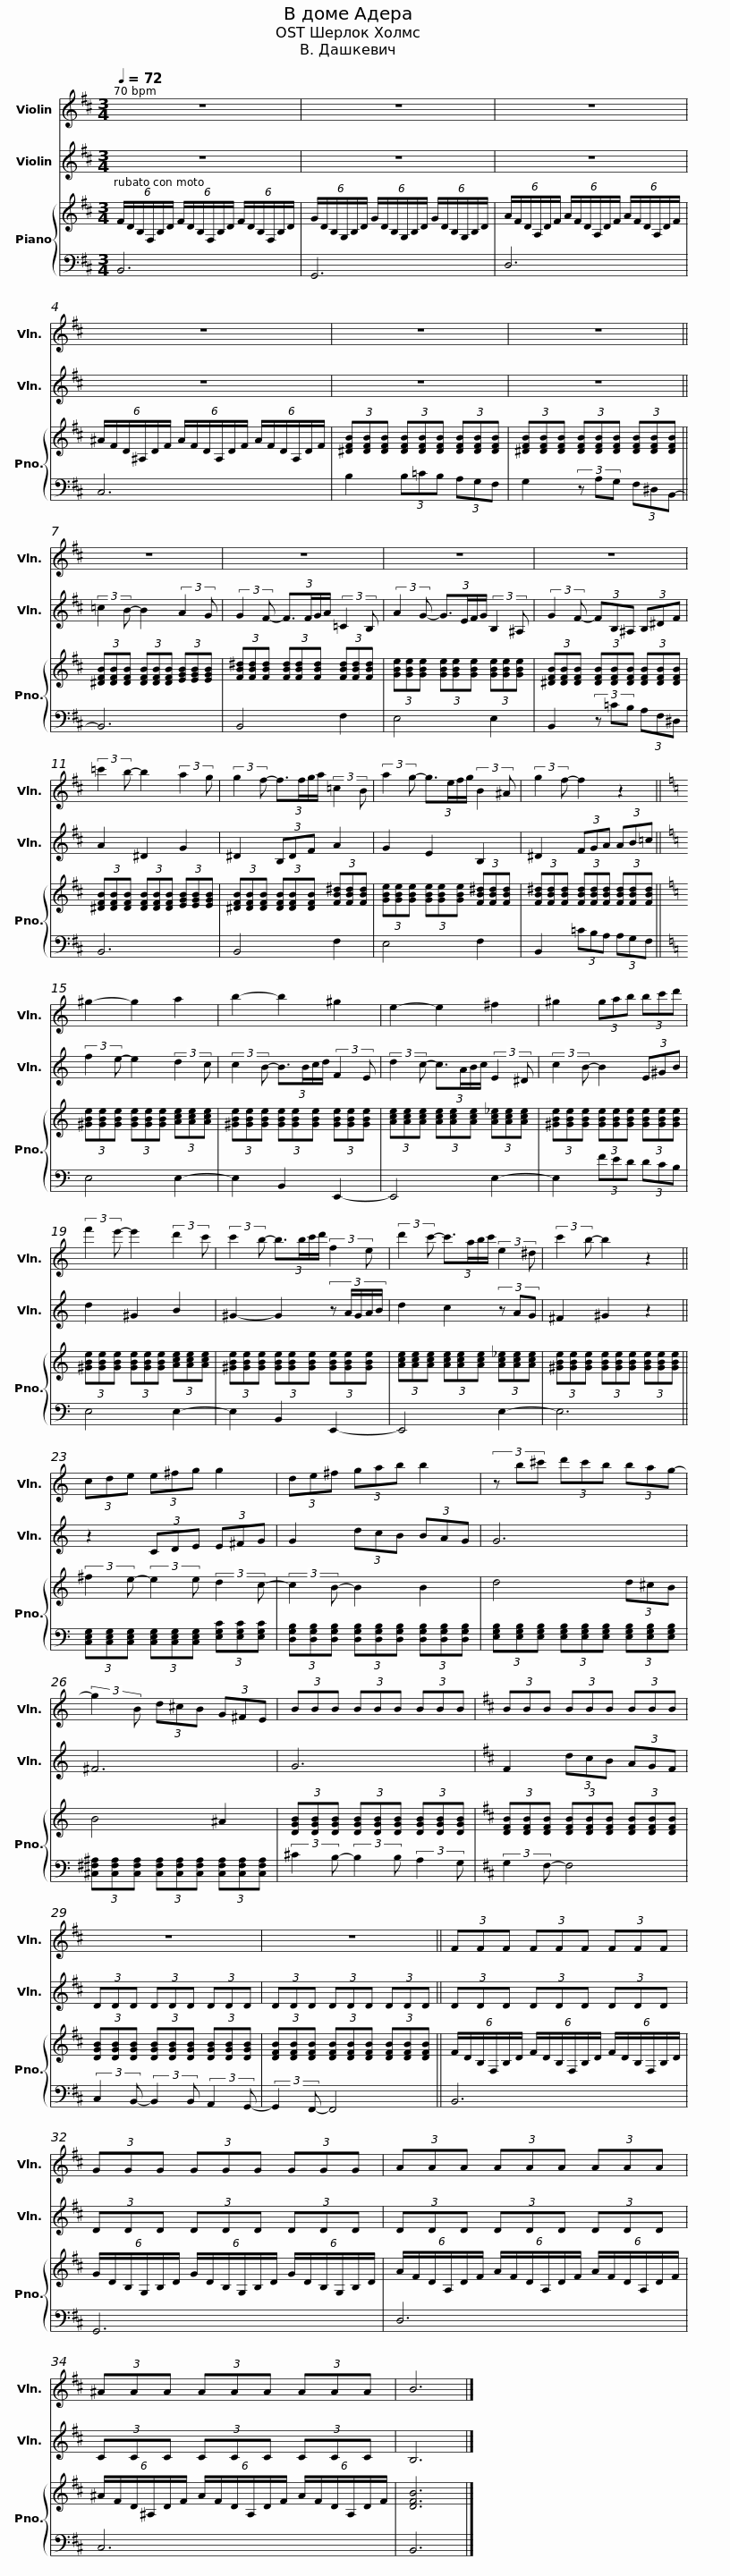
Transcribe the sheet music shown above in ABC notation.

X:1
%%score 1 2 { 3 | 4 }
L:1/8
Q:1/4=72
M:3/4
I:linebreak $
K:D
V:1 treble
V:2 treble
V:3 treble
V:4 bass
V:1
 z6 | z6 |$ z6 | z6 |$ z6 | %5
 z6 || z6 | z6 |$ z6 | z6 | %10
 (3:2:2=c'2 b- b2 (3:2:2a2 g |$ (3:2:2g2 f- (3:2:4f3/2f/g/a/ (3:2:2=c2 B | (3:2:2a2 g- (3:2:4g3/2e/f/g/ (3:2:2B2 ^A | (3:2:2g2 f- f2 z2 ||$[K:C] ^g2- g2 a2 | %15
 b2- b2 ^g2 | e2- e2 ^f2 | ^g2 (3gab (3bc'd' |$ (3:2:2f'2 e'- e'2 (3:2:2d'2 c' | (3:2:2c'2 b- (3:2:4b3/2b/c'/d'/ (3:2:2f2 e | %20
 (3:2:2d'2 c'- (3:2:4c'3/2a/b/c'/ (3:2:2e2 ^d |$ (3:2:2c'2 b- b2 z2 || (3cde (3e^fg g2 | (3de^f (3gab b2 | (3z b^c' (3d'c'b (3bag- |$ %25
 (3:2:2g2 B (3d^cB (3G^FE | (3BBB (3BBB (3BBB |[K:D] (3BBB (3BBB (3BBB | z6 |$ z6 || %30
 (3FFF (3FFF (3FFF |$ (3GGG (3GGG (3GGG | (3AAA (3AAA (3AAA |$ (3^AAA (3AAA (3AAA | B6 |] %35
V:2
 z6 | z6 |$ z6 | z6 |$ z6 | %5
 z6 || (3:2:2=c2 B- B2 (3:2:2A2 G | (3:2:2G2 F- (3:2:4F3/2F/G/A/ (3:2:2=C2 B, |$ (3:2:2A2 G- (3:2:4G3/2E/F/G/ (3:2:2B,2 ^A, | (3:2:2G2 F- (3FB,^A, (3B,^DF | %10
 A2 ^D2 G2 |$ ^D2 (3B,DF A2 | G2 E2 B,2 | ^D2 (3FGA (3AB=c ||$[K:C] (3:2:2f2 e- e2 (3:2:2d2 c | %15
 (3:2:2c2 B- (3:2:4B3/2B/c/d/ (3:2:2F2 E | (3:2:2d2 c- (3:2:4c3/2A/B/c/ (3:2:2E2 ^D | (3:2:2c2 B- B2 (3E^GB |$ d2 ^G2 B2 | ^G2- G2 (3:2:5z A/G/A/B/ | %20
 d2 c2 (3z AG |$ ^F2 ^G2 z2 || z2 (3CDE (3E^FG | G2 (3dcB (3BAG | G6 |$ %25
 ^F6 | G6 |[K:D] F2 (3dcB (3AGF | (3DDD (3DDD (3DDD |$ (3DDD (3DDD (3DDD || %30
 (3DDD (3DDD (3DDD |$ (3DDD (3DDD (3DDD | (3DDD (3DDD (3DDD |$ (3CCC (3CCC (3CCC | B,6 |] %35
V:3
 (6:4:6F/D/B,/F,/B,/D/ (6:4:6F/D/B,/F,/B,/D/ (6:4:6F/D/B,/F,/B,/D/ | (6:4:6G/D/B,/G,/B,/D/ (6:4:6G/D/B,/G,/B,/D/ (6:4:6G/D/B,/G,/B,/D/ |$ (6:4:6A/F/D/A,/D/F/ (6:4:6A/F/D/A,/D/F/ (6:4:6A/F/D/A,/D/F/ | (6:4:6^A/F/D/^A,/D/F/ (6:4:6A/F/D/A,/D/F/ (6:4:6A/F/D/A,/D/F/ |$ (3[^DFB][DFB][DFB] (3[DFB][DFB][DFB] (3[DFB][DFB][DFB] | %5
 (3[^DFB][DFB][DFB] (3[DFB][DFB][DFB] (3[DFB][DFB][DFB] || (3[^DFB][DFB][DFB] (3[DFB][DFB][DFB] (3[EGB][EGB][EGB] | (3[FB^d][FBd][FBd] (3[FBd][FBd][FBd] (3[FBd][FBd][FBd] |$ (3[GBe][GBe][GBe] (3[GBe][GBe][GBe] (3[GBe][GBe][GBe] | (3[^DFB][DFB][DFB] (3[DFB][DFB][DFB] (3[DFB][DFB][DFB] | %10
 (3[^DFB][DFB][DFB] (3[DFB][DFB][DFB] (3[EGB][EGB][EGB] |$ (3[^DFB][DFB][DFB] (3[DFB][DFB][DFB] (3[FB^d][FBd][FBd] | (3[GBe][GBe][GBe] (3[GBe][GBe][GBe] (3[FB^d][FBd][FBd] | (3[FB^d][FBd][FBd] (3[FBd][FBd][FBd] (3[FBd][FBd][FBd] ||$[K:C] (3[^GBe][GBe][GBe] (3[GBe][GBe][GBe] (3[Ace][Ace][Ace] | %15
 (3[^GBe][GBe][GBe] (3[GBe][GBe][GBe] (3[GBe][GBe][GBe] | (3[Ace][Ace][Ace] (3[Ace][Ace][Ace] (3[Ac_e][Ace][Ace] | (3[^GBe][GBe][GBe] (3[GBe][GBe][GBe] (3[GBe][GBe][GBe] |$ (3[^GBe][GBe][GBe] (3[GBe][GBe][GBe] (3[Ace][Ace][Ace] | (3[^GBe][GBe][GBe] (3[GBe][GBe][GBe] (3[GBe][GBe][GBe] | %20
 (3[Ace][Ace][Ace] (3[Ace][Ace][Ace] (3[Ac_e][Ace][Ace] |$ (3[^GBe][GBe][GBe] (3[GBe][GBe][GBe] (3[GBe][GBe][GBe] || (3:2:2^f2 e- (3:2:2e2 e (3:2:2d2 c- | (3:2:2c2 B- B2 B2 | d4 (3d^cB |$ %25
 B4 ^A2 | (3[DGB][DGB][DGB] (3[DGB][DGB][DGB] (3[DGB][DGB][DGB] |[K:D] (3[DFB][DFB][DFB] (3[DFB][DFB][DFB] (3[DFB][DFB][DFB] | (3[DGB][DGB][DGB] (3[DGB][DGB][DGB] (3[DGB][DGB][DGB] |$ (3[DFB][DFB][DFB] (3[DFB][DFB][DFB] (3[DFB][DFB][DFB] || %30
 (6:4:6F/D/B,/F,/B,/D/ (6:4:6F/D/B,/F,/B,/D/ (6:4:6F/D/B,/F,/B,/D/ |$ (6:4:6G/D/B,/G,/B,/D/ (6:4:6G/D/B,/G,/B,/D/ (6:4:6G/D/B,/G,/B,/D/ | (6:4:6A/F/D/A,/D/F/ (6:4:6A/F/D/A,/D/F/ (6:4:6A/F/D/A,/D/F/ |$ (6:4:6^A/F/D/^A,/D/F/ (6:4:6A/F/D/A,/D/F/ (6:4:6A/F/D/A,/D/F/ | [DFB]6 |] %35
V:4
 B,,6 | G,,6 |$ D,6 | C,6 |$ B,2 (3B,=CB, (3A,G,F, | %5
 G,2 (3z A,G, (3F,^D,B,,- || B,,6 | B,,4 F,2 |$ E,4 E,2 | B,,2 (3z =CB, (3A,F,^D, | %10
 B,,6 |$ B,,4 F,2 | E,4 F,2 | B,,2 (3=CB,A, (3A,G,F, ||$[K:C] E,4 E,2- | %15
 E,2 B,,2 E,,2- | E,,4 E,2- | E,2 (3FED (3DCB, |$ E,4 E,2- | E,2 B,,2 E,,2- | %20
 E,,4 E,2- |$ E,6 || (3[C,E,G,][C,E,G,][C,E,G,] (3[C,E,G,][C,E,G,][C,E,G,] (3[E,G,C][E,G,C][E,G,C] | (3[D,G,B,][D,G,B,][D,G,B,] (3[D,G,B,][D,G,B,][D,G,B,] (3[D,G,B,][D,G,B,][D,G,B,] | (3[E,G,B,][E,G,B,][E,G,B,] (3[E,G,B,][E,G,B,][E,G,B,] (3[E,G,B,][E,G,B,][E,G,B,] |$ %25
 (3[^C,^F,^A,][C,F,A,][C,F,A,] (3[C,F,A,][C,F,A,][C,F,A,] (3[C,F,A,][C,F,A,][C,F,A,] | (3:2:2^C2 B,- (3:2:2B,2 B, (3:2:2A,2 G, |[K:D] (3:2:2G,2 F,- F,4 | (3:2:2C,2 B,,- (3:2:2B,,2 B,, (3:2:2A,,2 G,,- |$ (3:2:2G,,2 F,,- F,,4 || %30
 B,,6 |$ G,,6 | D,6 |$ C,6 | B,,6 |] %35
